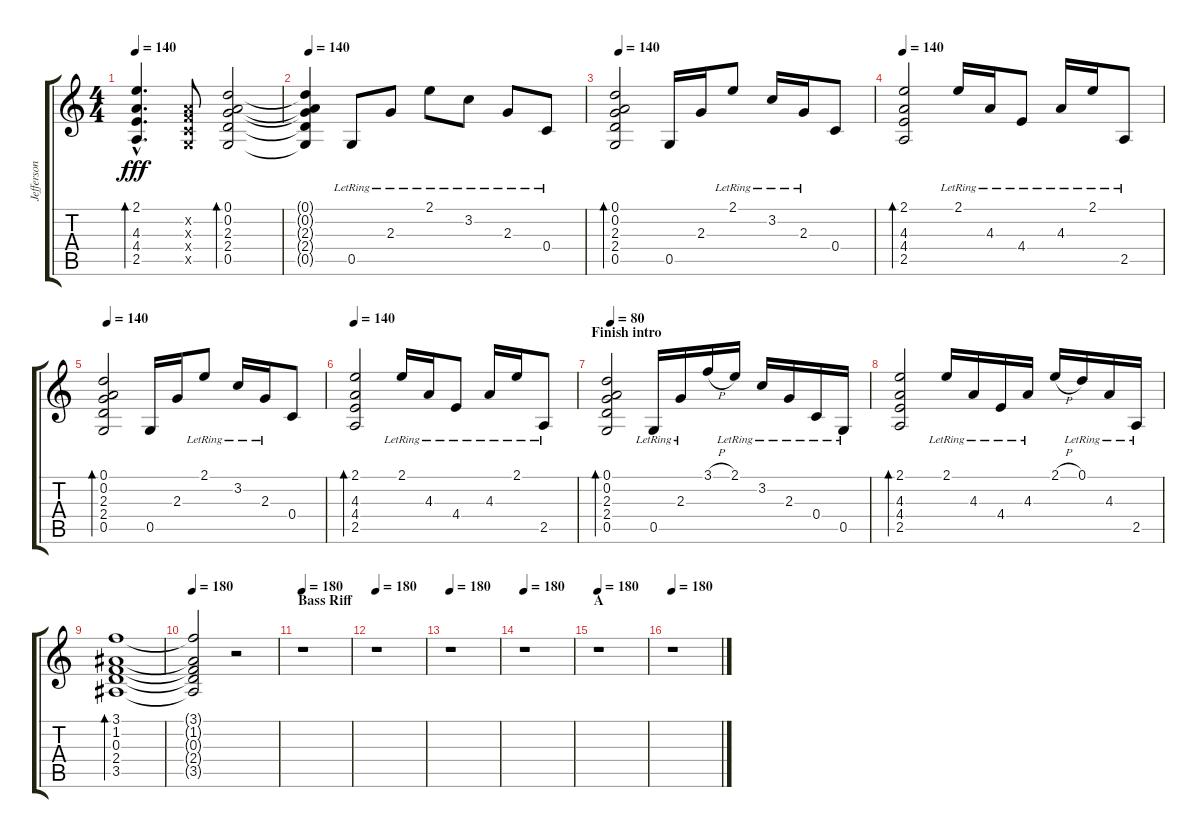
\track ("Jefferson" "Jefferson") {instrument distortionguitar}
\staff {score tabs}
\tuning (D4 A3 F3 C3 G2 D2) {hide}
\ts (4 4)
\tempo 140
\clef g2
\ks c
(2.1{hac} 4.3{hac} 4.4{hac} 2.5{hac}).4{d bd 120 dy fff} (0.2{x} 0.3{x} 0.4{x} 0.5{x}).8 (0.1 0.2 2.3 2.4 0.5).2{bd 120} |
\tempo 140
(0.1{t} 0.2{t} 2.3{t} 2.4{t} 0.5{t}).4 0.5{lr}.8 2.3{lr}.8 2.1{lr}.8 3.2{lr}.8 2.3{lr}.8 0.4{lr}.8 |
\tempo 140
(0.1 0.2 2.3 2.4 0.5).2{bd 120 instrument acousticguitarsteel} 0.5.16 2.3.16 2.1{lr}.8 3.2{lr}.16 2.3{lr}.16 0.4.8 |
\tempo 140
(2.1 4.3 4.4 2.5).2{bd 120} 2.1{lr}.16 4.3{lr}.16 4.4{lr}.8 4.3{lr}.16 2.1{lr}.16 2.5{lr}.8 |
\tempo 140
(0.1 0.2 2.3 2.4 0.5).2{bd 120 instrument acousticguitarsteel} 0.5.16 2.3.16 2.1{lr}.8 3.2{lr}.16 2.3{lr}.16 0.4.8 |
\tempo 140
(2.1 4.3 4.4 2.5).2{bd 120} 2.1{lr}.16 4.3{lr}.16 4.4{lr}.8 4.3{lr}.16 2.1{lr}.16 2.5{lr}.8 |
\section ("" "Finish intro")
\tempo 80
(0.1 0.2 2.3 2.4 0.5).2{bd 120 instrument acousticguitarsteel} 0.5{lr}.16 2.3{lr}.16 3.1{h}.16 2.1{lr}.16 3.2{lr}.16 2.3{lr}.16 0.4{lr}.16 0.5{lr}.16 |
(2.1 4.3 4.4 2.5).2{bd 120} 2.1{lr}.16 4.3{lr}.16 4.4{lr}.16 4.3{lr}.16 2.1{h}.16 0.1{lr}.16 4.3{lr}.16 2.5{lr}.16 |
(3.1 1.2 0.3 2.4 3.5).1{bd 120} |
\tempo 180
(3.1{t} 1.2{t} 0.3{t} 2.4{t} 3.5{t}).2{instrument distortionguitar} r.2 |
\section ("" "Bass Riff")
\tempo 180
r.1 |
\tempo 180
r.1 |
\tempo 180
r.1 |
\tempo 180
r.1 |
\section ("" "A")
\tempo 180
r.1 |
\tempo 180
r.1
